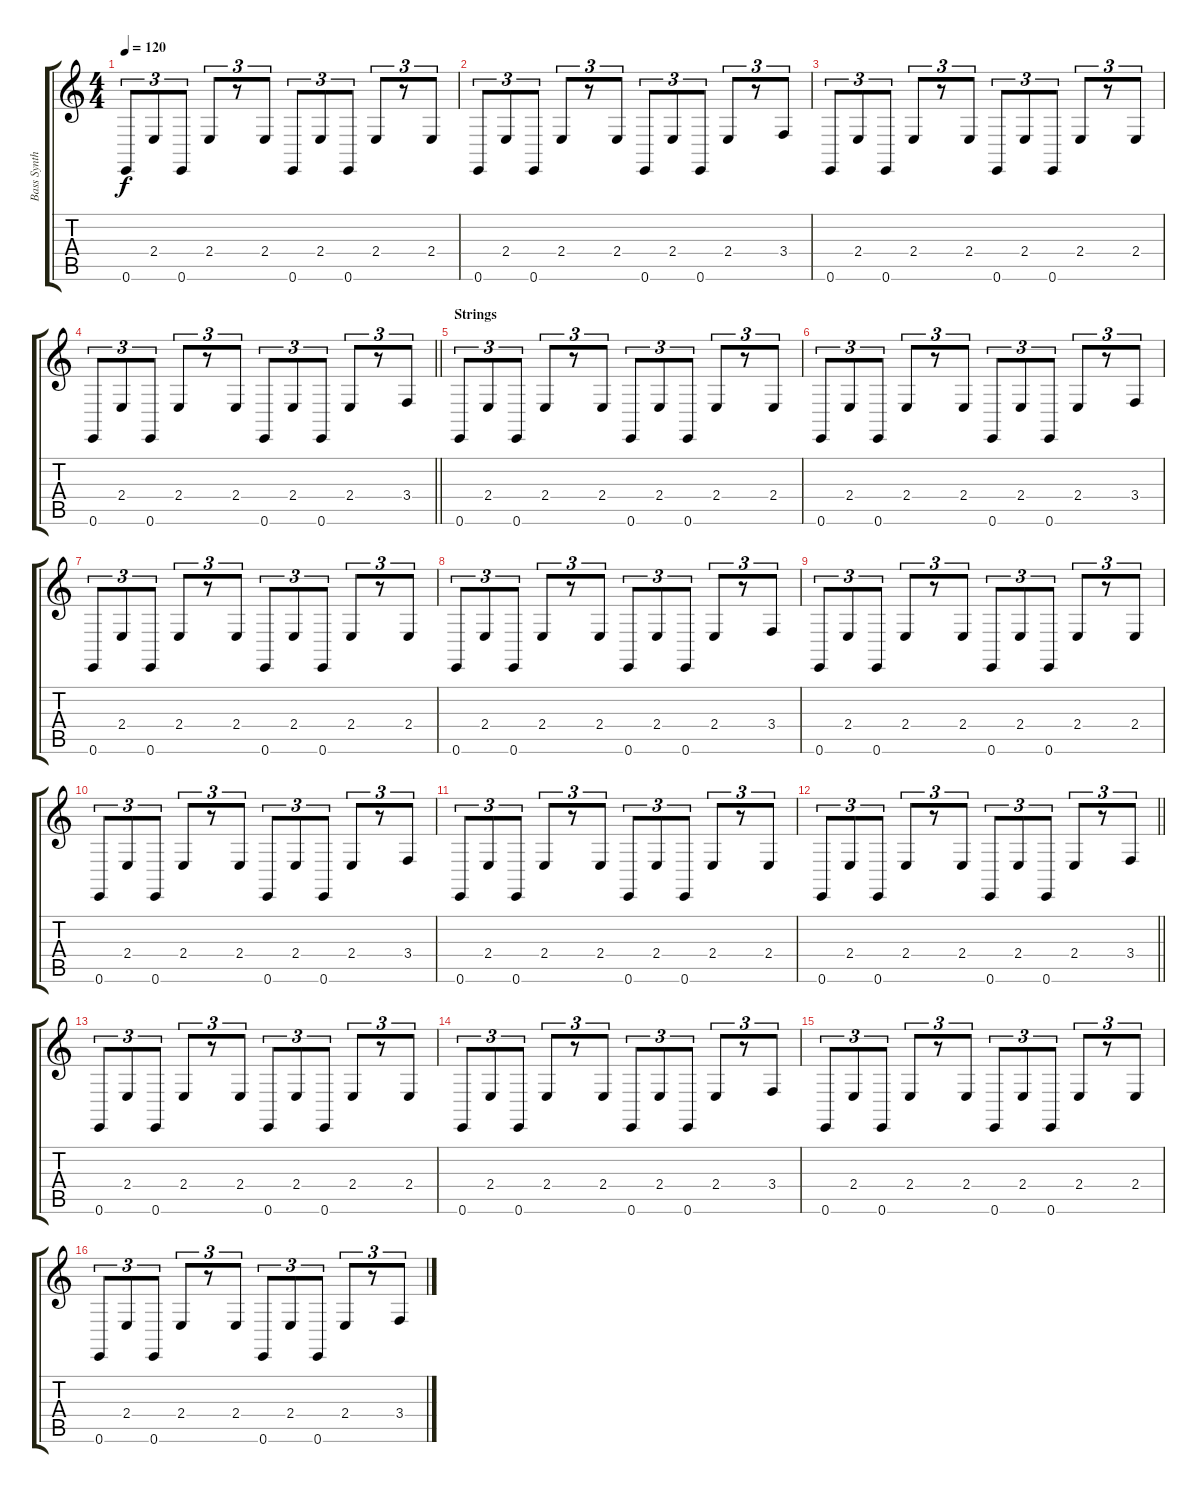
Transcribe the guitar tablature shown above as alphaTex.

\track ("Bass Synth" "Bass Synth") {instrument lead8bassandlead}
\staff {score tabs}
\tuning (E4 B3 G3 D3 A2 E2) {hide}
\ts (4 4)
\tempo 120
\clef g2
\ks c
0.6.8{tu (3 2) dy f} 2.4.8{tu (3 2)} 0.6.8{tu (3 2)} 2.4.8{tu (3 2)} r.8{tu (3 2)} 2.4.8{tu (3 2)} 0.6.8{tu (3 2)} 2.4.8{tu (3 2)} 0.6.8{tu (3 2)} 2.4.8{tu (3 2)} r.8{tu (3 2)} 2.4.8{tu (3 2)} |
0.6.8{tu (3 2)} 2.4.8{tu (3 2)} 0.6.8{tu (3 2)} 2.4.8{tu (3 2)} r.8{tu (3 2)} 2.4.8{tu (3 2)} 0.6.8{tu (3 2)} 2.4.8{tu (3 2)} 0.6.8{tu (3 2)} 2.4.8{tu (3 2)} r.8{tu (3 2)} 3.4.8{tu (3 2)} |
0.6.8{tu (3 2)} 2.4.8{tu (3 2)} 0.6.8{tu (3 2)} 2.4.8{tu (3 2)} r.8{tu (3 2)} 2.4.8{tu (3 2)} 0.6.8{tu (3 2)} 2.4.8{tu (3 2)} 0.6.8{tu (3 2)} 2.4.8{tu (3 2)} r.8{tu (3 2)} 2.4.8{tu (3 2)} |
\barLineRight lightlight
0.6.8{tu (3 2)} 2.4.8{tu (3 2)} 0.6.8{tu (3 2)} 2.4.8{tu (3 2)} r.8{tu (3 2)} 2.4.8{tu (3 2)} 0.6.8{tu (3 2)} 2.4.8{tu (3 2)} 0.6.8{tu (3 2)} 2.4.8{tu (3 2)} r.8{tu (3 2)} 3.4.8{tu (3 2)} |
\section ("" "Strings")
0.6.8{tu (3 2)} 2.4.8{tu (3 2)} 0.6.8{tu (3 2)} 2.4.8{tu (3 2)} r.8{tu (3 2)} 2.4.8{tu (3 2)} 0.6.8{tu (3 2)} 2.4.8{tu (3 2)} 0.6.8{tu (3 2)} 2.4.8{tu (3 2)} r.8{tu (3 2)} 2.4.8{tu (3 2)} |
0.6.8{tu (3 2)} 2.4.8{tu (3 2)} 0.6.8{tu (3 2)} 2.4.8{tu (3 2)} r.8{tu (3 2)} 2.4.8{tu (3 2)} 0.6.8{tu (3 2)} 2.4.8{tu (3 2)} 0.6.8{tu (3 2)} 2.4.8{tu (3 2)} r.8{tu (3 2)} 3.4.8{tu (3 2)} |
0.6.8{tu (3 2)} 2.4.8{tu (3 2)} 0.6.8{tu (3 2)} 2.4.8{tu (3 2)} r.8{tu (3 2)} 2.4.8{tu (3 2)} 0.6.8{tu (3 2)} 2.4.8{tu (3 2)} 0.6.8{tu (3 2)} 2.4.8{tu (3 2)} r.8{tu (3 2)} 2.4.8{tu (3 2)} |
0.6.8{tu (3 2)} 2.4.8{tu (3 2)} 0.6.8{tu (3 2)} 2.4.8{tu (3 2)} r.8{tu (3 2)} 2.4.8{tu (3 2)} 0.6.8{tu (3 2)} 2.4.8{tu (3 2)} 0.6.8{tu (3 2)} 2.4.8{tu (3 2)} r.8{tu (3 2)} 3.4.8{tu (3 2)} |
0.6.8{tu (3 2)} 2.4.8{tu (3 2)} 0.6.8{tu (3 2)} 2.4.8{tu (3 2)} r.8{tu (3 2)} 2.4.8{tu (3 2)} 0.6.8{tu (3 2)} 2.4.8{tu (3 2)} 0.6.8{tu (3 2)} 2.4.8{tu (3 2)} r.8{tu (3 2)} 2.4.8{tu (3 2)} |
0.6.8{tu (3 2)} 2.4.8{tu (3 2)} 0.6.8{tu (3 2)} 2.4.8{tu (3 2)} r.8{tu (3 2)} 2.4.8{tu (3 2)} 0.6.8{tu (3 2)} 2.4.8{tu (3 2)} 0.6.8{tu (3 2)} 2.4.8{tu (3 2)} r.8{tu (3 2)} 3.4.8{tu (3 2)} |
0.6.8{tu (3 2)} 2.4.8{tu (3 2)} 0.6.8{tu (3 2)} 2.4.8{tu (3 2)} r.8{tu (3 2)} 2.4.8{tu (3 2)} 0.6.8{tu (3 2)} 2.4.8{tu (3 2)} 0.6.8{tu (3 2)} 2.4.8{tu (3 2)} r.8{tu (3 2)} 2.4.8{tu (3 2)} |
\barLineRight lightlight
0.6.8{tu (3 2)} 2.4.8{tu (3 2)} 0.6.8{tu (3 2)} 2.4.8{tu (3 2)} r.8{tu (3 2)} 2.4.8{tu (3 2)} 0.6.8{tu (3 2)} 2.4.8{tu (3 2)} 0.6.8{tu (3 2)} 2.4.8{tu (3 2)} r.8{tu (3 2)} 3.4.8{tu (3 2)} |
\section ("" "")
0.6.8{tu (3 2)} 2.4.8{tu (3 2)} 0.6.8{tu (3 2)} 2.4.8{tu (3 2)} r.8{tu (3 2)} 2.4.8{tu (3 2)} 0.6.8{tu (3 2)} 2.4.8{tu (3 2)} 0.6.8{tu (3 2)} 2.4.8{tu (3 2)} r.8{tu (3 2)} 2.4.8{tu (3 2)} |
0.6.8{tu (3 2)} 2.4.8{tu (3 2)} 0.6.8{tu (3 2)} 2.4.8{tu (3 2)} r.8{tu (3 2)} 2.4.8{tu (3 2)} 0.6.8{tu (3 2)} 2.4.8{tu (3 2)} 0.6.8{tu (3 2)} 2.4.8{tu (3 2)} r.8{tu (3 2)} 3.4.8{tu (3 2)} |
0.6.8{tu (3 2)} 2.4.8{tu (3 2)} 0.6.8{tu (3 2)} 2.4.8{tu (3 2)} r.8{tu (3 2)} 2.4.8{tu (3 2)} 0.6.8{tu (3 2)} 2.4.8{tu (3 2)} 0.6.8{tu (3 2)} 2.4.8{tu (3 2)} r.8{tu (3 2)} 2.4.8{tu (3 2)} |
0.6.8{tu (3 2)} 2.4.8{tu (3 2)} 0.6.8{tu (3 2)} 2.4.8{tu (3 2)} r.8{tu (3 2)} 2.4.8{tu (3 2)} 0.6.8{tu (3 2)} 2.4.8{tu (3 2)} 0.6.8{tu (3 2)} 2.4.8{tu (3 2)} r.8{tu (3 2)} 3.4.8{tu (3 2)}
